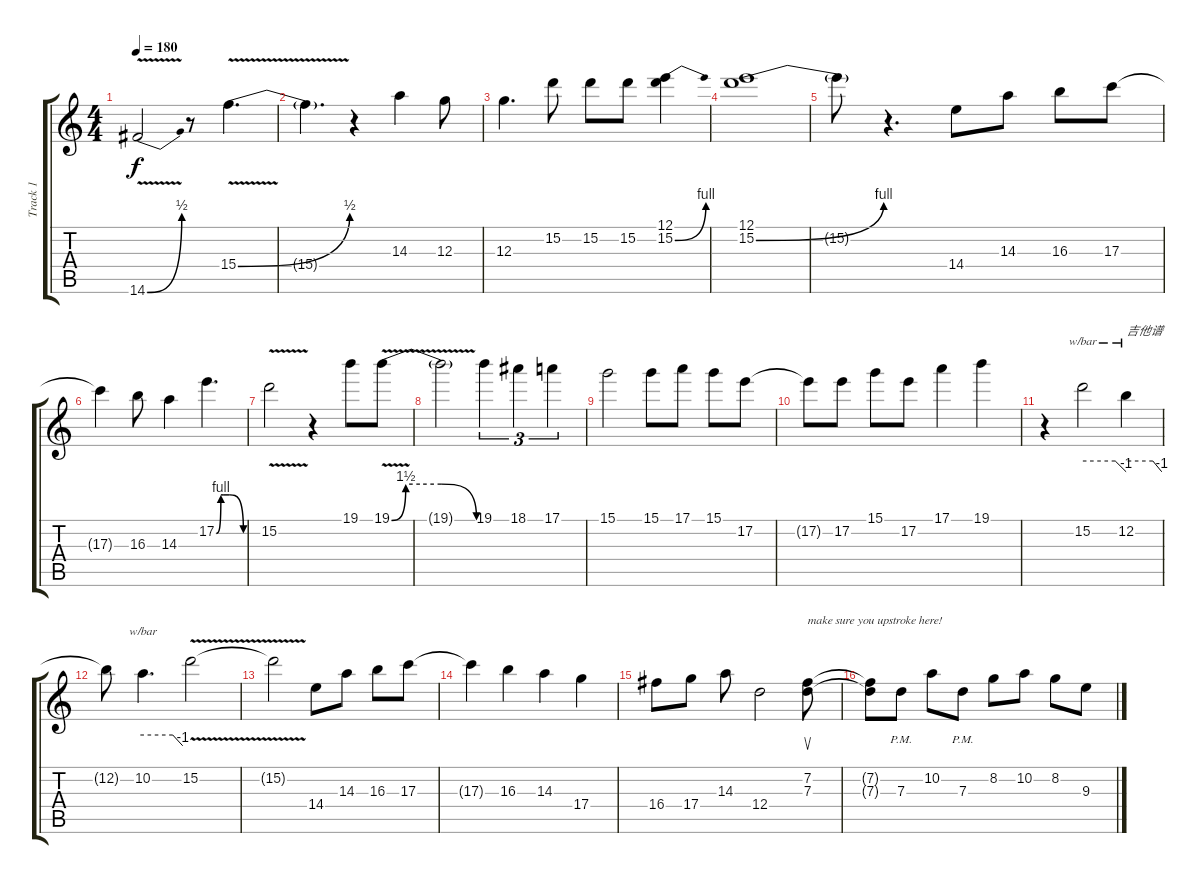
\track ("Track 1" "Track 1") {instrument distortionguitar}
\staff {score tabs}
\tuning (E4 B3 G3 D3 A2 E2) {hide}
\ts (4 4)
\tempo 180
\clef g2
\ks c
14.6{be (bend 0 0 60 2) v}.2{dy f} r.8 15.4{be (bend 0 0 60 2) v}.4{d} |
15.4{t}.4{d} r.4 14.3.4 12.3.8 |
12.3.4{d} 15.2.8 15.2.8 15.2.8 (12.1 15.2{be (bend 0 0 60 4)}).4 |
(12.1 15.2{be (bend 0 0 60 4)}).1 |
15.2{t}.8 r.4{d} 14.4.8 14.3.8 16.3.8 17.3.8 |
17.3{t}.4 16.3.8 14.3.4 17.2{be (custom 0 0 10 4 15 4 28 4 30 4 60 0)}.4{d} |
15.2{v}.2 r.4 19.1.8 19.1{be (custom 0 0 10 6 20 6 35 6 60 0) v}.8 |
19.1{t}.2 19.1.4{tu (3 2)} 18.1.4{tu (3 2)} 17.1.4{tu (3 2)} |
15.1.2 15.1.8 17.1.8 15.1.8 17.2.8 |
17.2{t}.8 17.2.8 15.1.8 17.2.8 17.1.4 19.1.4 |
r.4 15.2.2{tbe (custom default 0 0 45 0 60 -4)} 12.2.4{tbe (custom default 0 0 45 0 60 -4) txt "吉他谱"} |
12.2{t}.8 10.2.4{d tbe (custom default 0 0 45 0 60 -4)} 15.2{v}.2 |
15.2{t}.2 14.4.8 14.3.8 16.3.8 17.3.8 |
17.3{t}.4 16.3.4 14.3.4 17.4.4 |
16.4.8 17.4.8 14.3.8 12.4.2 (7.2 7.3).8{su txt "make sure you upstroke here!"} |
(7.2{t} 7.3{t}).8 7.3{pm}.8 10.2.8 7.3{pm}.8 8.2.8 10.2.8 8.2.8 9.3.8
